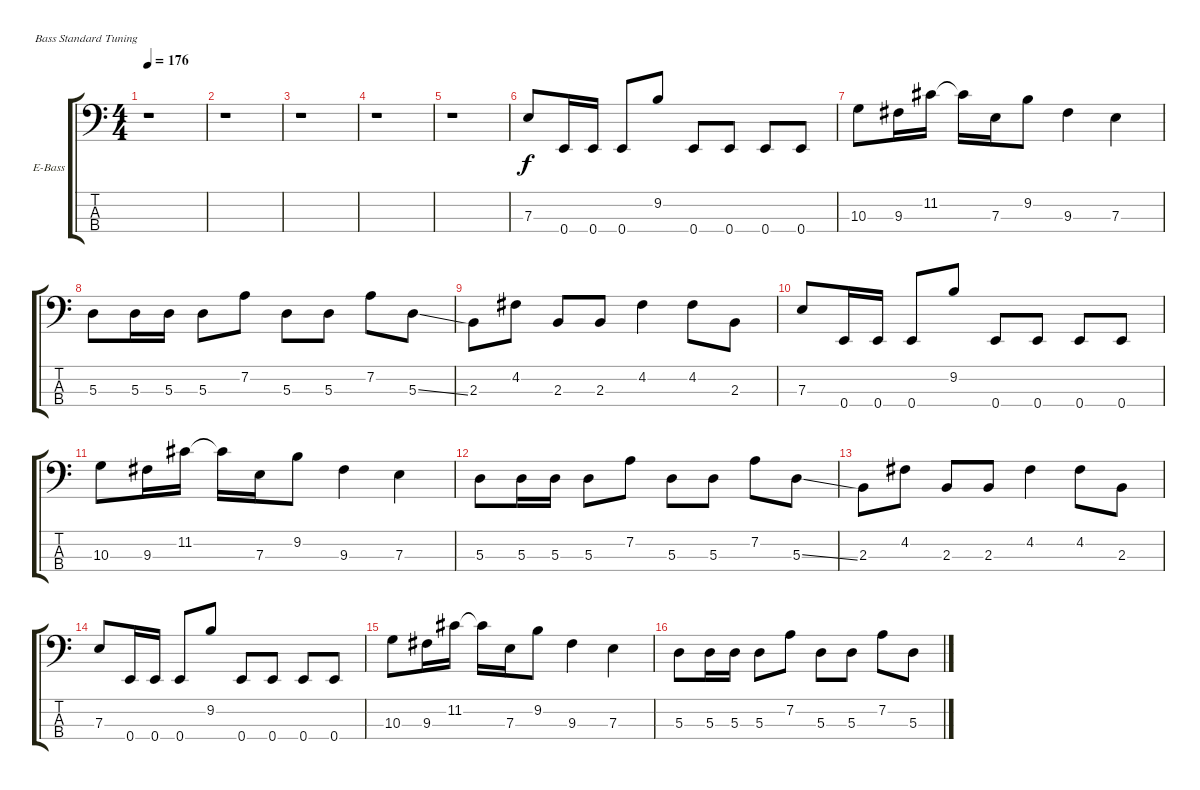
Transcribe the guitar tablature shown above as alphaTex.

\bracketExtendMode groupsimilarinstruments
\firstSystemTrackNameOrientation horizontal
\otherSystemsTrackNameOrientation horizontal
\track ("Bass" "E-Bass") {instrument electricbassfinger}
\staff {score tabs}
\tuning (G2 D2 A1 E1)
\ts (4 4)
\tempo 176
\clef f4
\ks c
r.1{dy f} |
r.1 |
r.1 |
r.1 |
r.1 |
7.3.8 0.4.16 0.4.16 0.4.8 9.2.8 0.4.8 0.4.8 0.4.8 0.4.8 |
10.3.8 9.3.16 11.2.16 11.2{t}.16 7.3.16 9.2.8 9.3.4 7.3.4 |
5.3.8 5.3.16 5.3.16 5.3.8 7.2.8 5.3.8 5.3.8 7.2.8 5.3{ss}.8 |
2.3.8 4.2.8 2.3.8 2.3.8 4.2.4 4.2.8 2.3.8 |
7.3.8 0.4.16 0.4.16 0.4.8 9.2.8 0.4.8 0.4.8 0.4.8 0.4.8 |
10.3.8 9.3.16 11.2.16 11.2{t}.16 7.3.16 9.2.8 9.3.4 7.3.4 |
5.3.8 5.3.16 5.3.16 5.3.8 7.2.8 5.3.8 5.3.8 7.2.8 5.3{ss}.8 |
2.3.8 4.2.8 2.3.8 2.3.8 4.2.4 4.2.8 2.3.8 |
7.3.8 0.4.16 0.4.16 0.4.8 9.2.8 0.4.8 0.4.8 0.4.8 0.4.8 |
10.3.8 9.3.16 11.2.16 11.2{t}.16 7.3.16 9.2.8 9.3.4 7.3.4 |
5.3.8 5.3.16 5.3.16 5.3.8 7.2.8 5.3.8 5.3.8 7.2.8 5.3{ss}.8
